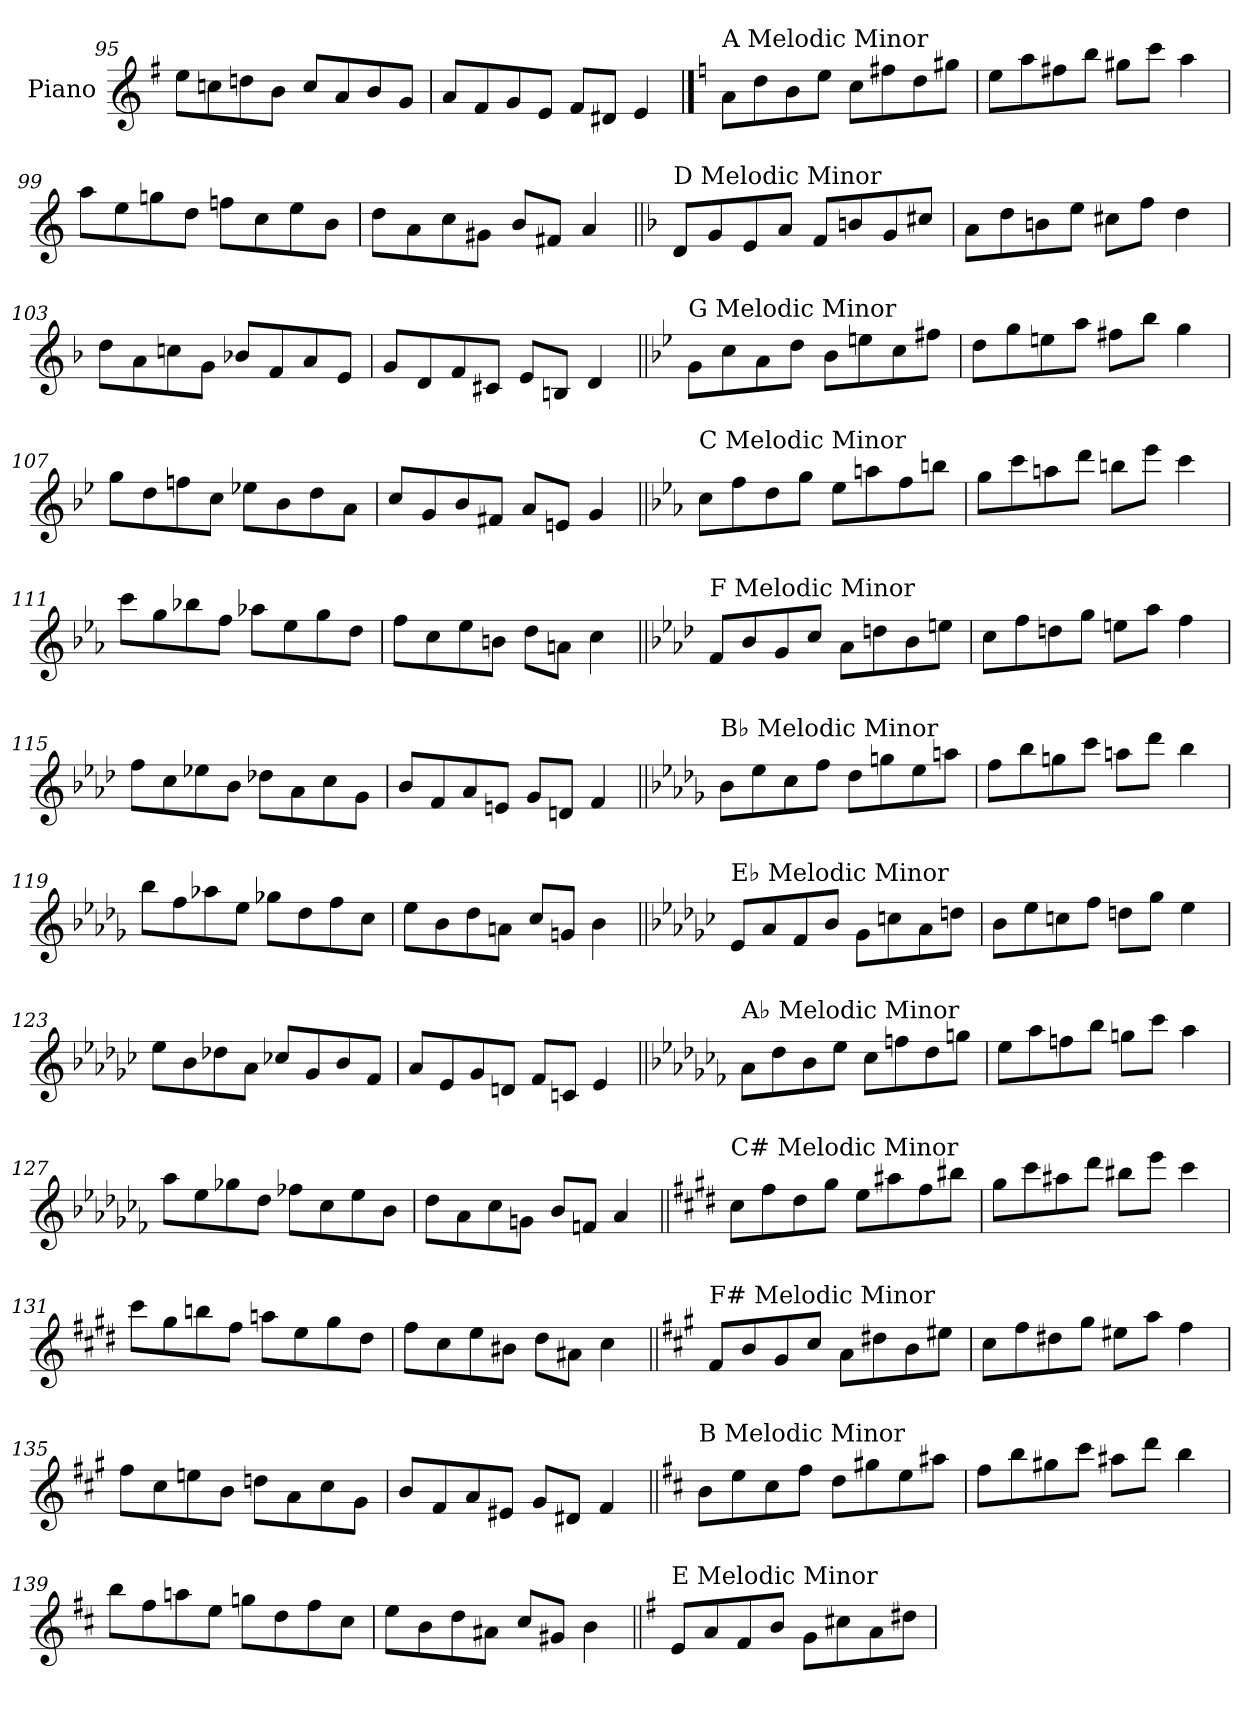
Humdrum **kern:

**kern
*part1
*staff1
*I"Piano
*I'Pno.
*clefG2
*k[f#]
=95
8ee\L
8ccn\
8ddn\
8b\J
8cc/L
8a/
8b/
8g/J
=96
8a/L
8f#/
8g/
8e/J
8f#/L
8d#X/J
4e/
!!LO:PB:g=z
==97
*k[]
!LO:TX:a:t=A Melodic Minor
8a\L
8dd\
8b\
8ee\J
8cc\L
8ff#X\
8dd\
8gg#X\J
=98
8ee\L
8aa\
8ff#X\
8bb\J
8gg#X\L
8ccc\J
4aa\
=99
8aa\L
8ee\
8ggn\
8dd\J
8ffn\L
8cc\
8ee\
8b\J
=100
8dd\L
8a\
8cc\
8g#X\J
8b/L
8f#X/J
4a/
!!LO:LB:g=z
=101||
*k[b-]
!LO:TX:a:t=D Melodic Minor
8d/L
8g/
8e/
8a/J
8f/L
8bn/
8g/
8cc#X/J
=102
8a\L
8dd\
8bn\
8ee\J
8cc#X\L
8ff\J
4dd\
=103
8dd\L
8a\
8ccn\
8g\J
8b-X/L
8f/
8a/
8e/J
=104
8g/L
8d/
8f/
8c#X/J
8e/L
8Bn/J
4d/
!!LO:LB:g=z
=105||
*k[b-e-]
!LO:TX:a:t=G Melodic Minor
8g\L
8cc\
8a\
8dd\J
8b-\L
8een\
8cc\
8ff#X\J
=106
8dd\L
8gg\
8een\
8aa\J
8ff#X\L
8bb-\J
4gg\
=107
8gg\L
8dd\
8ffn\
8cc\J
8ee-X\L
8b-\
8dd\
8a\J
=108
8cc/L
8g/
8b-/
8f#X/J
8a/L
8en/J
4g/
!!LO:LB:g=z
=109||
*k[b-e-a-]
!LO:TX:a:t=C Melodic Minor
8cc\L
8ff\
8dd\
8gg\J
8ee-\L
8aan\
8ff\
8bbn\J
=110
8gg\L
8ccc\
8aan\
8ddd\J
8bbn\L
8eee-\J
4ccc\
=111
8ccc\L
8gg\
8bb-X\
8ff\J
8aa-X\L
8ee-\
8gg\
8dd\J
=112
8ff\L
8cc\
8ee-\
8bn\J
8dd\L
8an\J
4cc\
!!LO:LB:g=z
=113||
*k[b-e-a-d-]
!LO:TX:a:t=F Melodic Minor
8f/L
8b-/
8g/
8cc/J
8a-\L
8ddn\
8b-\
8een\J
=114
8cc\L
8ff\
8ddn\
8gg\J
8een\L
8aa-\J
4ff\
=115
8ff\L
8cc\
8ee-X\
8b-\J
8dd-X\L
8a-\
8cc\
8g\J
=116
8b-/L
8f/
8a-/
8en/J
8g/L
8dn/J
4f/
!!LO:LB:g=z
=117||
*k[b-e-a-d-g-]
!LO:TX:a:t=B♭ Melodic Minor
8b-\L
8ee-\
8cc\
8ff\J
8dd-\L
8ggn\
8ee-\
8aan\J
=118
8ff\L
8bb-\
8ggn\
8ccc\J
8aan\L
8ddd-\J
4bb-\
=119
8bb-\L
8ff\
8aa-X\
8ee-\J
8gg-X\L
8dd-\
8ff\
8cc\J
=120
8ee-\L
8b-\
8dd-\
8an\J
8cc/L
8gn/J
4b-\
!!LO:LB:g=z
=121||
*k[b-e-a-d-g-c-]
!LO:TX:a:t=E♭ Melodic Minor
8e-/L
8a-/
8f/
8b-/J
8g-\L
8ccn\
8a-\
8ddn\J
=122
8b-\L
8ee-\
8ccn\
8ff\J
8ddn\L
8gg-\J
4ee-\
=123
8ee-\L
8b-\
8dd-X\
8a-\J
8cc-X/L
8g-/
8b-/
8f/J
=124
8a-/L
8e-/
8g-/
8dn/J
8f/L
8cn/J
4e-/
!!LO:LB:g=z
=125||
*k[b-e-a-d-g-c-f-]
!LO:TX:a:t=A♭ Melodic Minor
8a-\L
8dd-\
8b-\
8ee-\J
8cc-\L
8ffn\
8dd-\
8ggn\J
=126
8ee-\L
8aa-\
8ffn\
8bb-\J
8ggn\L
8ccc-\J
4aa-\
=127
8aa-\L
8ee-\
8gg-X\
8dd-\J
8ff-X\L
8cc-\
8ee-\
8b-\J
=128
8dd-\L
8a-\
8cc-\
8gn\J
8b-/L
8fn/J
4a-/
!!LO:LB:g=z
=129||
*k[f#c#g#d#]
!LO:TX:a:t=C# Melodic Minor
8cc#\L
8ff#\
8dd#\
8gg#\J
8ee\L
8aa#X\
8ff#\
8bb#X\J
=130
8gg#\L
8ccc#\
8aa#X\
8ddd#\J
8bb#X\L
8eee\J
4ccc#\
=131
8ccc#\L
8gg#\
8bbn\
8ff#\J
8aan\L
8ee\
8gg#\
8dd#\J
=132
8ff#\L
8cc#\
8ee\
8b#X\J
8dd#\L
8a#X\J
4cc#\
!!LO:LB:g=z
=133||
*k[f#c#g#]
!LO:TX:a:t=F# Melodic Minor
8f#/L
8b/
8g#/
8cc#/J
8a\L
8dd#X\
8b\
8ee#X\J
=134
8cc#\L
8ff#\
8dd#X\
8gg#\J
8ee#X\L
8aa\J
4ff#\
=135
8ff#\L
8cc#\
8een\
8b\J
8ddn\L
8a\
8cc#\
8g#\J
=136
8b/L
8f#/
8a/
8e#X/J
8g#/L
8d#X/J
4f#/
!!LO:LB:g=z
=137||
*k[f#c#]
!LO:TX:a:t=B Melodic Minor
8b\L
8ee\
8cc#\
8ff#\J
8dd\L
8gg#X\
8ee\
8aa#X\J
=138
8ff#\L
8bb\
8gg#X\
8ccc#\J
8aa#X\L
8ddd\J
4bb\
=139
8bb\L
8ff#\
8aan\
8ee\J
8ggn\L
8dd\
8ff#\
8cc#\J
=140
8ee\L
8b\
8dd\
8a#X\J
8cc#/L
8g#X/J
4b\
!!LO:LB:g=z
=141||
*k[f#]
!LO:TX:a:t=E Melodic Minor
8e/L
8a/
8f#/
8b/J
8g\L
8cc#X\
8a\
8dd#X\J
=
*-
